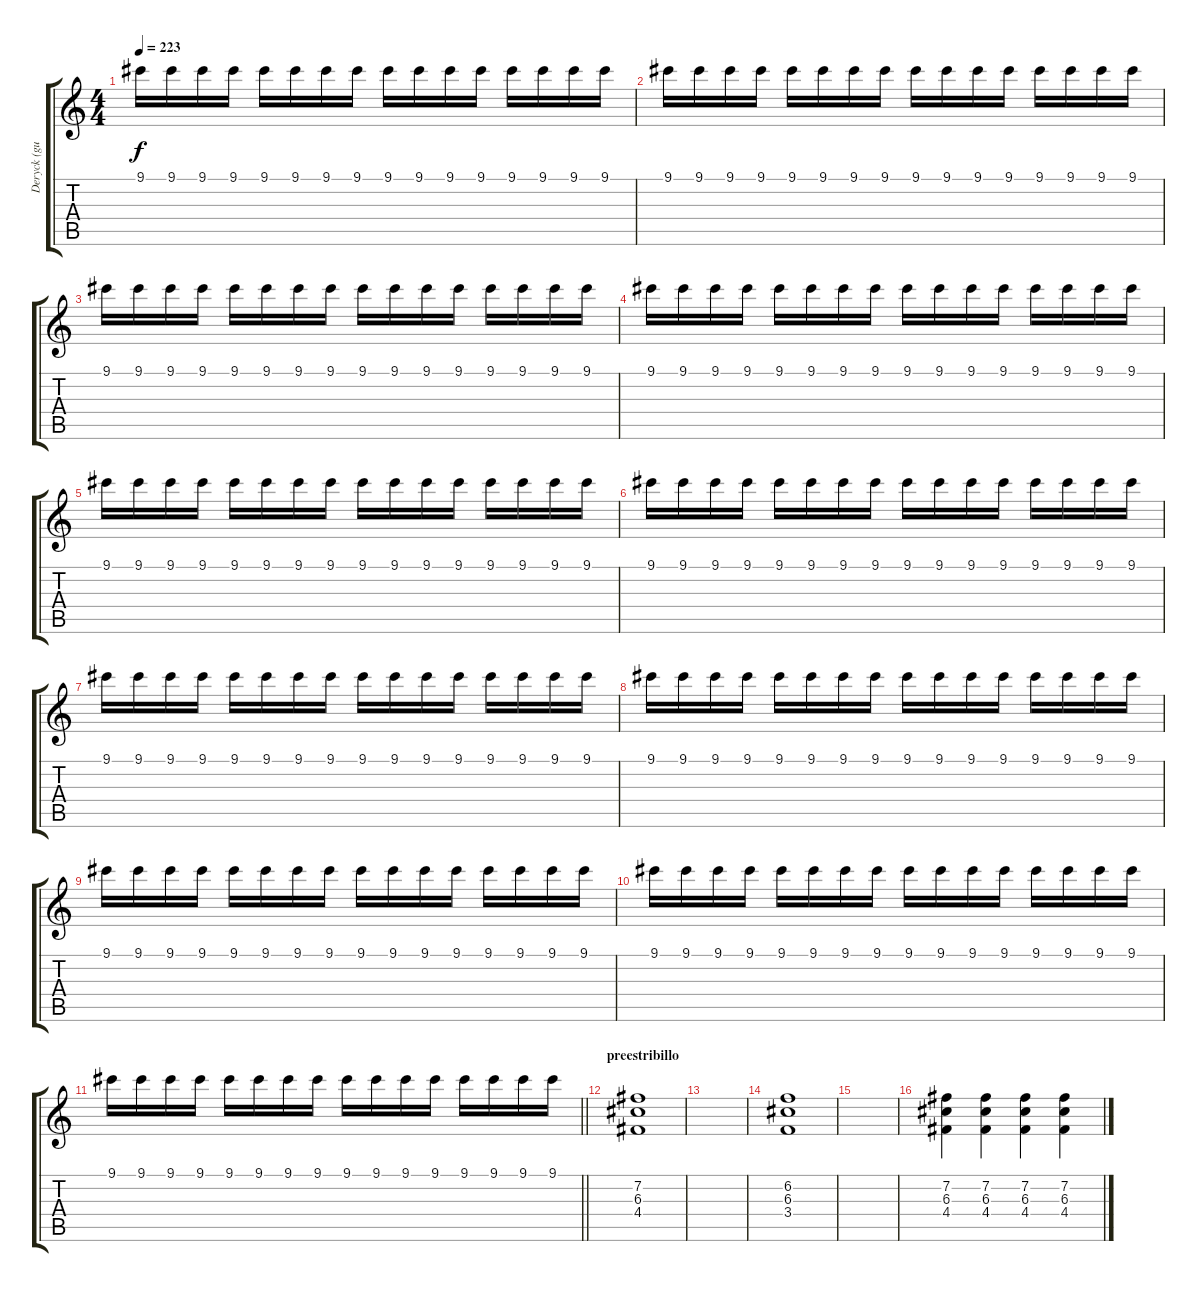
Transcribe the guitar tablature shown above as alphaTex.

\track ("Deryck (guitar 3)" "Deryck (gu") {instrument electricguitarclean}
\staff {score tabs}
\tuning (E4 B3 G3 D3 A2 E2) {hide}
\ts (4 4)
\tempo 223
\clef g2
\ks c
9.1.16{dy f} 9.1.16 9.1.16 9.1.16 9.1.16 9.1.16 9.1.16 9.1.16 9.1.16 9.1.16 9.1.16 9.1.16 9.1.16 9.1.16 9.1.16 9.1.16 |
9.1.16 9.1.16 9.1.16 9.1.16 9.1.16 9.1.16 9.1.16 9.1.16 9.1.16 9.1.16 9.1.16 9.1.16 9.1.16 9.1.16 9.1.16 9.1.16 |
9.1.16 9.1.16 9.1.16 9.1.16 9.1.16 9.1.16 9.1.16 9.1.16 9.1.16 9.1.16 9.1.16 9.1.16 9.1.16 9.1.16 9.1.16 9.1.16 |
9.1.16 9.1.16 9.1.16 9.1.16 9.1.16 9.1.16 9.1.16 9.1.16 9.1.16 9.1.16 9.1.16 9.1.16 9.1.16 9.1.16 9.1.16 9.1.16 |
9.1.16 9.1.16 9.1.16 9.1.16 9.1.16 9.1.16 9.1.16 9.1.16 9.1.16 9.1.16 9.1.16 9.1.16 9.1.16 9.1.16 9.1.16 9.1.16 |
9.1.16 9.1.16 9.1.16 9.1.16 9.1.16 9.1.16 9.1.16 9.1.16 9.1.16 9.1.16 9.1.16 9.1.16 9.1.16 9.1.16 9.1.16 9.1.16 |
9.1.16 9.1.16 9.1.16 9.1.16 9.1.16 9.1.16 9.1.16 9.1.16 9.1.16 9.1.16 9.1.16 9.1.16 9.1.16 9.1.16 9.1.16 9.1.16 |
9.1.16 9.1.16 9.1.16 9.1.16 9.1.16 9.1.16 9.1.16 9.1.16 9.1.16 9.1.16 9.1.16 9.1.16 9.1.16 9.1.16 9.1.16 9.1.16 |
9.1.16 9.1.16 9.1.16 9.1.16 9.1.16 9.1.16 9.1.16 9.1.16 9.1.16 9.1.16 9.1.16 9.1.16 9.1.16 9.1.16 9.1.16 9.1.16 |
9.1.16 9.1.16 9.1.16 9.1.16 9.1.16 9.1.16 9.1.16 9.1.16 9.1.16 9.1.16 9.1.16 9.1.16 9.1.16 9.1.16 9.1.16 9.1.16 |
\barLineRight lightlight
9.1.16 9.1.16 9.1.16 9.1.16 9.1.16 9.1.16 9.1.16 9.1.16 9.1.16 9.1.16 9.1.16 9.1.16 9.1.16 9.1.16 9.1.16 9.1.16 |
\section ("" "preestribillo")
(7.2 6.3 4.4).1{volume 10 instrument acousticguitarsteel} |
|
(6.2 6.3 3.4).1 |
|
(7.2 6.3 4.4).4 (7.2 6.3 4.4).4 (7.2 6.3 4.4).4 (7.2 6.3 4.4).4
